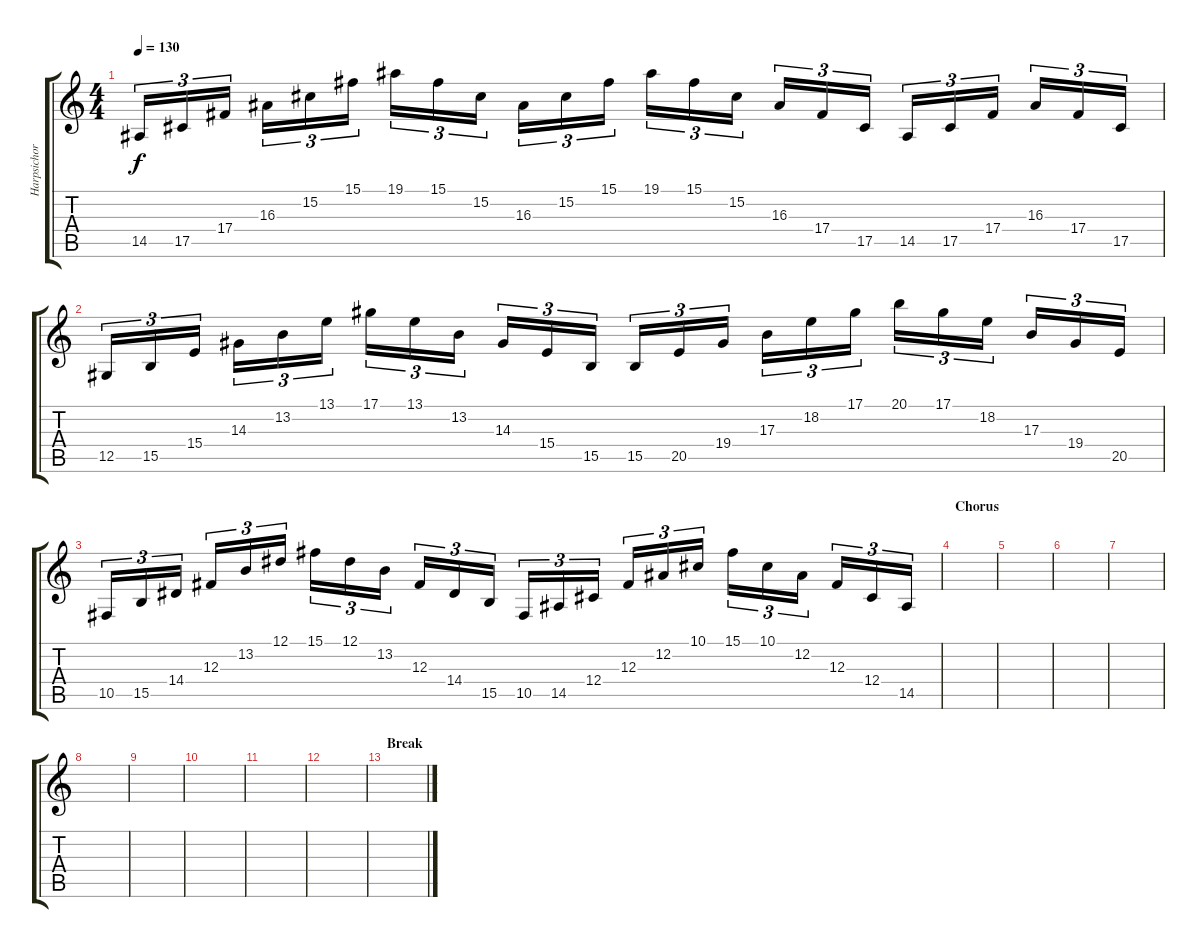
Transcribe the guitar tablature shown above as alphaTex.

\track ("Harpsichord" "Harpsichor") {instrument harpsichord}
\staff {score tabs}
\tuning (Eb4 Bb3 Gb3 Db3 Ab2 Eb2) {hide}
\ts (4 4)
\tempo 130
\clef g2
\ks c
14.5.16{tu (3 2) dy f} 17.5.16{tu (3 2)} 17.4.16{tu (3 2)} 16.3.16{tu (3 2)} 15.2.16{tu (3 2)} 15.1.16{tu (3 2)} 19.1.16{tu (3 2)} 15.1.16{tu (3 2)} 15.2.16{tu (3 2)} 16.3.16{tu (3 2)} 15.2.16{tu (3 2)} 15.1.16{tu (3 2)} 19.1.16{tu (3 2)} 15.1.16{tu (3 2)} 15.2.16{tu (3 2)} 16.3.16{tu (3 2)} 17.4.16{tu (3 2)} 17.5.16{tu (3 2)} 14.5.16{tu (3 2)} 17.5.16{tu (3 2)} 17.4.16{tu (3 2)} 16.3.16{tu (3 2)} 17.4.16{tu (3 2)} 17.5.16{tu (3 2)} |
12.5.16{tu (3 2)} 15.5.16{tu (3 2)} 15.4.16{tu (3 2)} 14.3.16{tu (3 2)} 13.2.16{tu (3 2)} 13.1.16{tu (3 2)} 17.1.16{tu (3 2)} 13.1.16{tu (3 2)} 13.2.16{tu (3 2)} 14.3.16{tu (3 2)} 15.4.16{tu (3 2)} 15.5.16{tu (3 2)} 15.5.16{tu (3 2)} 20.5.16{tu (3 2)} 19.4.16{tu (3 2)} 17.3.16{tu (3 2)} 18.2.16{tu (3 2)} 17.1.16{tu (3 2)} 20.1.16{tu (3 2)} 17.1.16{tu (3 2)} 18.2.16{tu (3 2)} 17.3.16{tu (3 2)} 19.4.16{tu (3 2)} 20.5.16{tu (3 2)} |
10.5.16{tu (3 2)} 15.5.16{tu (3 2)} 14.4.16{tu (3 2)} 12.3.16{tu (3 2)} 13.2.16{tu (3 2)} 12.1.16{tu (3 2)} 15.1.16{tu (3 2)} 12.1.16{tu (3 2)} 13.2.16{tu (3 2)} 12.3.16{tu (3 2)} 14.4.16{tu (3 2)} 15.5.16{tu (3 2)} 10.5.16{tu (3 2)} 14.5.16{tu (3 2)} 12.4.16{tu (3 2)} 12.3.16{tu (3 2)} 12.2.16{tu (3 2)} 10.1.16{tu (3 2)} 15.1.16{tu (3 2)} 10.1.16{tu (3 2)} 12.2.16{tu (3 2)} 12.3.16{tu (3 2)} 12.4.16{tu (3 2)} 14.5.16{tu (3 2)} |
\section ("" "Chorus")
|
|
|
|
|
|
|
|
|
\section ("" "Break")
